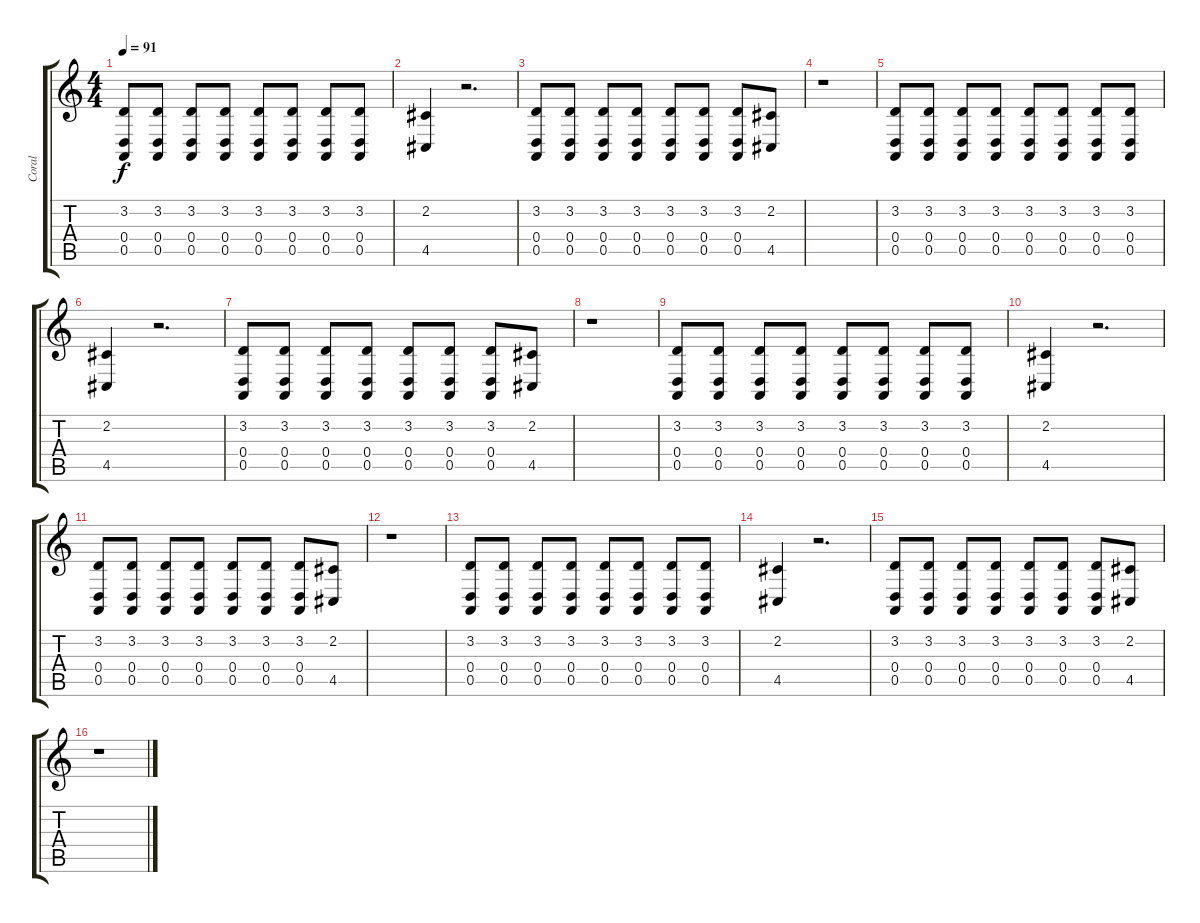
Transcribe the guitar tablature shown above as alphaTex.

\track ("Coral" "Coral") {instrument synthvoice}
\staff {score tabs}
\tuning (E4 B3 G3 D3 A2 E2) {hide}
\ts (4 4)
\tempo 91
\clef g2
\ks c
(3.2 0.4 0.5).8{dy f} (3.2 0.4 0.5).8 (3.2 0.4 0.5).8 (3.2 0.4 0.5).8 (3.2 0.4 0.5).8 (3.2 0.4 0.5).8 (3.2 0.4 0.5).8 (3.2 0.4 0.5).8 |
(2.2 4.5).4 r.2{d} |
(3.2 0.4 0.5).8 (3.2 0.4 0.5).8 (3.2 0.4 0.5).8 (3.2 0.4 0.5).8 (3.2 0.4 0.5).8 (3.2 0.4 0.5).8 (3.2 0.4 0.5).8 (2.2 4.5).8 |
r.1 |
(3.2 0.4 0.5).8 (3.2 0.4 0.5).8 (3.2 0.4 0.5).8 (3.2 0.4 0.5).8 (3.2 0.4 0.5).8 (3.2 0.4 0.5).8 (3.2 0.4 0.5).8 (3.2 0.4 0.5).8 |
(2.2 4.5).4 r.2{d} |
(3.2 0.4 0.5).8 (3.2 0.4 0.5).8 (3.2 0.4 0.5).8 (3.2 0.4 0.5).8 (3.2 0.4 0.5).8 (3.2 0.4 0.5).8 (3.2 0.4 0.5).8 (2.2 4.5).8 |
r.1 |
(3.2 0.4 0.5).8 (3.2 0.4 0.5).8 (3.2 0.4 0.5).8 (3.2 0.4 0.5).8 (3.2 0.4 0.5).8 (3.2 0.4 0.5).8 (3.2 0.4 0.5).8 (3.2 0.4 0.5).8 |
(2.2 4.5).4 r.2{d} |
(3.2 0.4 0.5).8 (3.2 0.4 0.5).8 (3.2 0.4 0.5).8 (3.2 0.4 0.5).8 (3.2 0.4 0.5).8 (3.2 0.4 0.5).8 (3.2 0.4 0.5).8 (2.2 4.5).8 |
r.1 |
(3.2 0.4 0.5).8 (3.2 0.4 0.5).8 (3.2 0.4 0.5).8 (3.2 0.4 0.5).8 (3.2 0.4 0.5).8 (3.2 0.4 0.5).8 (3.2 0.4 0.5).8 (3.2 0.4 0.5).8 |
(2.2 4.5).4 r.2{d} |
(3.2 0.4 0.5).8 (3.2 0.4 0.5).8 (3.2 0.4 0.5).8 (3.2 0.4 0.5).8 (3.2 0.4 0.5).8 (3.2 0.4 0.5).8 (3.2 0.4 0.5).8 (2.2 4.5).8 |
r.1
